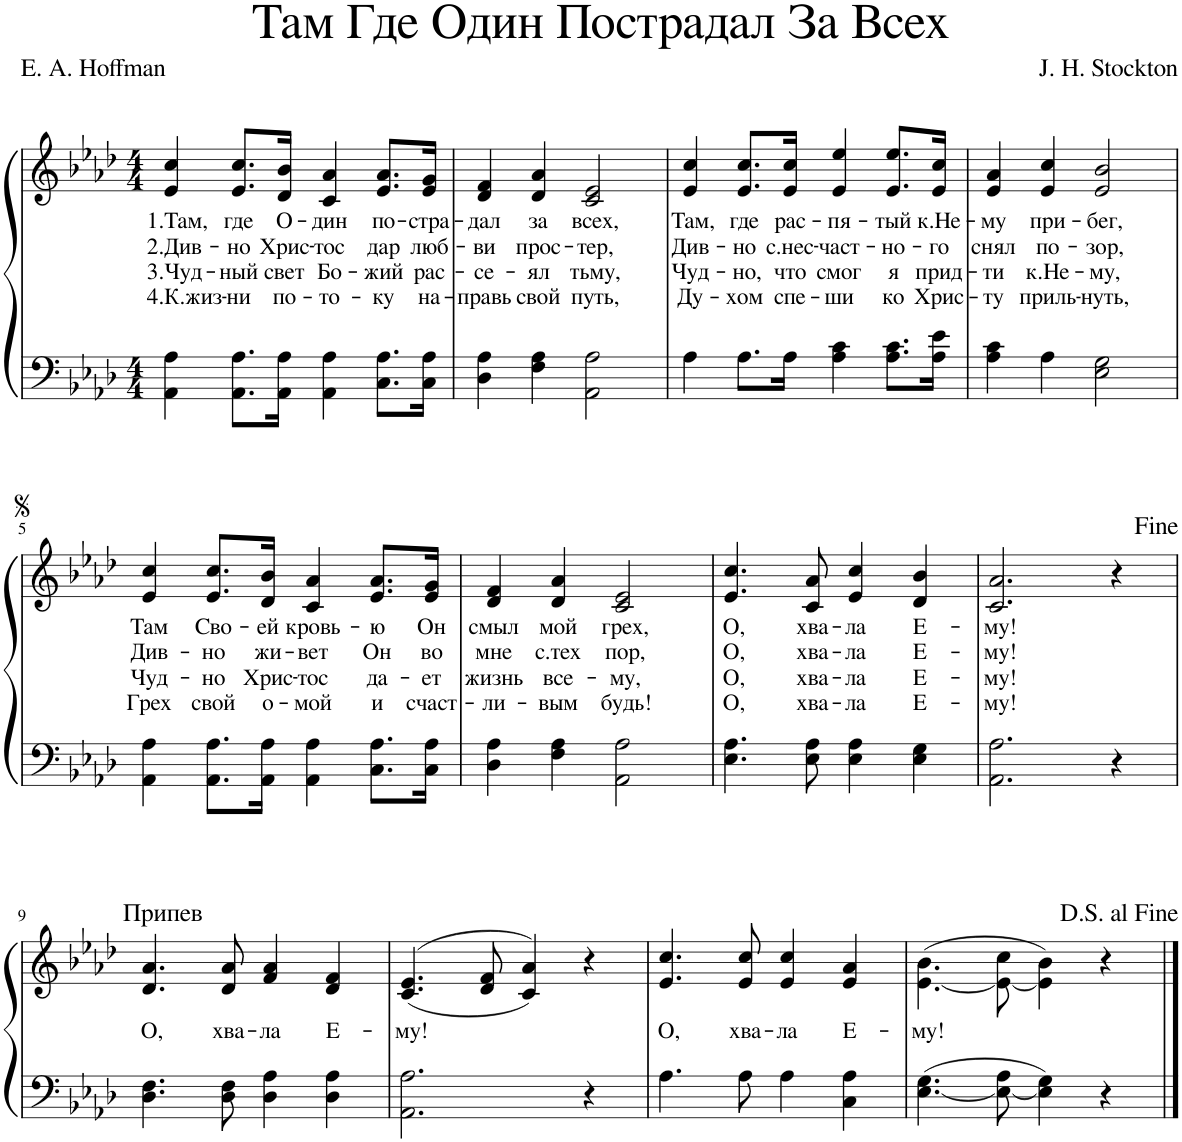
**kern	**kern	**text	**text	**text	**text
*part1	*part1	*part1	*part1	*part1	*part1
*staff2	*staff1	*staff1	*staff1	*staff1	*staff1
*I"Piano	*	*	*	*	*
*I'Pno.	*	*	*	*	*
*clefF4	*clefG2	*	*	*	*
*k[b-e-a-d-]	*k[b-e-a-d-]	*	*	*	*
*M4/4	*M4/4	*	*	*	*
=1	=1	=1	=1	=1	=1
!	!	!LO:LY:b	!LO:LY:b	!LO:LY:b	!LO:LY:b
4AA-\ 4A-\	4e-/ 4cc/	1.Там,	2.Див-	3.Чуд-	4.К.жиз-
!	!	!LO:LY:b	!LO:LY:b	!LO:LY:b	!LO:LY:b
8.AA-\ 8.A-\L	8.e-/ 8.cc/L	где	-но	-ный	-ни
!	!	!LO:LY:b	!LO:LY:b	!LO:LY:b	!LO:LY:b
16AA-\ 16A-\Jk	16d-/ 16b-/Jk	О-	Хрис-	свет	по-
!	!	!LO:LY:b	!LO:LY:b	!LO:LY:b	!LO:LY:b
4AA-\ 4A-\	4c/ 4a-/	-дин	-тос	Бо-	-то-
!	!	!LO:LY:b	!LO:LY:b	!LO:LY:b	!LO:LY:b
8.C\ 8.A-\L	8.e-/ 8.a-/L	по-	дар	-жий	-ку
!	!	!LO:LY:b	!LO:LY:b	!LO:LY:b	!LO:LY:b
16C\ 16A-\Jk	16e-/ 16g/Jk	-стра-	люб-	рас-	на-
=2	=2	=2	=2	=2	=2
!	!	!LO:LY:b	!LO:LY:b	!LO:LY:b	!LO:LY:b
4D-\ 4A-\	4d-/ 4f/	-дал	-ви	-се-	-правь
!	!	!LO:LY:b	!LO:LY:b	!LO:LY:b	!LO:LY:b
4F\ 4A-\	4d-/ 4a-/	за	прос-	-ял	свой
!	!	!LO:LY:b	!LO:LY:b	!LO:LY:b	!LO:LY:b
2AA-\ 2A-\	2c/ 2e-/	всех,	-тер,	тьму,	путь,
=3	=3	=3	=3	=3	=3
!	!	!LO:LY:b	!LO:LY:b	!LO:LY:b	!LO:LY:b
4A-\	4e-/ 4cc/	Там,	Див-	Чуд-	Ду-
!	!	!LO:LY:b	!LO:LY:b	!LO:LY:b	!LO:LY:b
8.A-\L	8.e-/ 8.cc/L	где	-но	-но,	-хом
!	!	!LO:LY:b	!LO:LY:b	!LO:LY:b	!LO:LY:b
16A-\Jk	16e-/ 16cc/Jk	рас-	с.нес-	что	спе-
!	!	!LO:LY:b	!LO:LY:b	!LO:LY:b	!LO:LY:b
4A-\ 4c\	4e-/ 4ee-/	-пя-	-част-	смог	-ши
!	!	!LO:LY:b	!LO:LY:b	!LO:LY:b	!LO:LY:b
8.A-\ 8.c\L	8.e-/ 8.ee-/L	-тый	-но-	я	ко
!	!	!LO:LY:b	!LO:LY:b	!LO:LY:b	!LO:LY:b
16A-\ 16e-\Jk	16e-/ 16cc/Jk	к.Не-	-го	прид-	Хрис-
=4	=4	=4	=4	=4	=4
!	!	!LO:LY:b	!LO:LY:b	!LO:LY:b	!LO:LY:b
4A-\ 4c\	4e-/ 4a-/	-му	снял	-ти	-ту
!	!	!LO:LY:b	!LO:LY:b	!LO:LY:b	!LO:LY:b
4A-\	4e-/ 4cc/	при-	по-	к.Не-	приль-
!	!	!LO:LY:b	!LO:LY:b	!LO:LY:b	!LO:LY:b
2E-\ 2G\	2e-/ 2b-/	-бег,	-зор,	-му,	-нуть,
!!LO:LB:g=z
=5	=5	=5	=5	=5	=5
!	!	!LO:LY:b	!LO:LY:b	!LO:LY:b	!LO:LY:b
4AA-\ 4A-\	4e-/ 4cc/	Там	Див-	Чуд-	Грех
!	!	!LO:LY:b	!LO:LY:b	!LO:LY:b	!LO:LY:b
8.AA-\ 8.A-\L	8.e-/ 8.cc/L	Сво-	-но	-но	свой
!	!	!LO:LY:b	!LO:LY:b	!LO:LY:b	!LO:LY:b
16AA-\ 16A-\Jk	16d-/ 16b-/Jk	-ей	жи-	Хрис-	о-
!	!	!LO:LY:b	!LO:LY:b	!LO:LY:b	!LO:LY:b
4AA-\ 4A-\	4c/ 4a-/	кровь-	-вет	-тос	-мой
!	!	!LO:LY:b	!LO:LY:b	!LO:LY:b	!LO:LY:b
8.C\ 8.A-\L	8.e-/ 8.a-/L	-ю	Он	да-	и
!	!	!LO:LY:b	!LO:LY:b	!LO:LY:b	!LO:LY:b
16C\ 16A-\Jk	16e-/ 16g/Jk	Он	во	-ет	счаст-
=6	=6	=6	=6	=6	=6
!	!	!LO:LY:b	!LO:LY:b	!LO:LY:b	!LO:LY:b
4D-\ 4A-\	4d-/ 4f/	смыл	мне	жизнь	-ли-
!	!	!LO:LY:b	!LO:LY:b	!LO:LY:b	!LO:LY:b
4F\ 4A-\	4d-/ 4a-/	мой	с.тех	все-	-вым
!	!	!LO:LY:b	!LO:LY:b	!LO:LY:b	!LO:LY:b
2AA-\ 2A-\	2c/ 2e-/	грех,	пор,	-му,	будь!
=7	=7	=7	=7	=7	=7
!	!	!LO:LY:b	!LO:LY:b	!LO:LY:b	!LO:LY:b
4.E-\ 4.A-\	4.e-/ 4.cc/	О,	О,	О,	О,
!	!	!LO:LY:b	!LO:LY:b	!LO:LY:b	!LO:LY:b
8E-\ 8A-\	8c/ 8a-/	хва-	хва-	хва-	хва-
!	!	!LO:LY:b	!LO:LY:b	!LO:LY:b	!LO:LY:b
4E-\ 4A-\	4e-/ 4cc/	-ла	-ла	-ла	-ла
!	!	!LO:LY:b	!LO:LY:b	!LO:LY:b	!LO:LY:b
4E-\ 4G\	4d-/ 4b-/	Е-	Е-	Е-	Е-
=8	=8	=8	=8	=8	=8
!	!	!LO:LY:b	!LO:LY:b	!LO:LY:b	!LO:LY:b
2.AA-\ 2.A-\	2.c/ 2.a-/	-му!	-му!	-му!	-му!
4r	4r	.	.	.	.
!!LO:LB:g=z
=9	=9	=9	=9	=9	=9
!	!LO:TX:a:t=Припев	!	!	!	!
!	!	!LO:LY:b	!	!	!
4.D-\ 4.F\	4.d-/ 4.a-/	О,	.	.	.
!	!	!LO:LY:b	!	!	!
8D-\ 8F\	8d-/ 8a-/	хва-	.	.	.
!	!	!LO:LY:b	!	!	!
4D-\ 4A-\	4f/ 4a-/	-ла	.	.	.
!	!	!LO:LY:b	!	!	!
4D-\ 4A-\	4d-/ 4f/	Е-	.	.	.
=10	=10	=10	=10	=10	=10
!	!	!LO:LY:b	!	!	!
2.AA-\ 2.A-\	((>4.c/ 4.e-/	-му!	.	.	.
.	8d-/ 8f/	.	.	.	.
.	4c/ 4a-/))	.	.	.	.
4r	4r	.	.	.	.
=11	=11	=11	=11	=11	=11
!	!	!LO:LY:b	!	!	!
4.A-\	4.e-/ 4.cc/	О,	.	.	.
!	!	!LO:LY:b	!	!	!
8A-\	8e-/ 8cc/	хва-	.	.	.
!	!	!LO:LY:b	!	!	!
4A-\	4e-/ 4cc/	-ла	.	.	.
!	!	!LO:LY:b	!	!	!
4C\ 4A-\	4e-/ 4a-/	Е-	.	.	.
=12	=12	=12	=12	=12	=12
!	!	!LO:LY:b	!	!	!
[4.E-\ 4.G\	([4.e-\ 4.b-\	-му!	.	.	.
8E-\_ 8A-\	8e-\_ 8cc\	.	.	.	.
4E-\] 4G\	4e-\] 4b-\)	.	.	.	.
4r	4r	.	.	.	.
==	==	==	==	==	==
*-	*-	*-	*-	*-	*-
